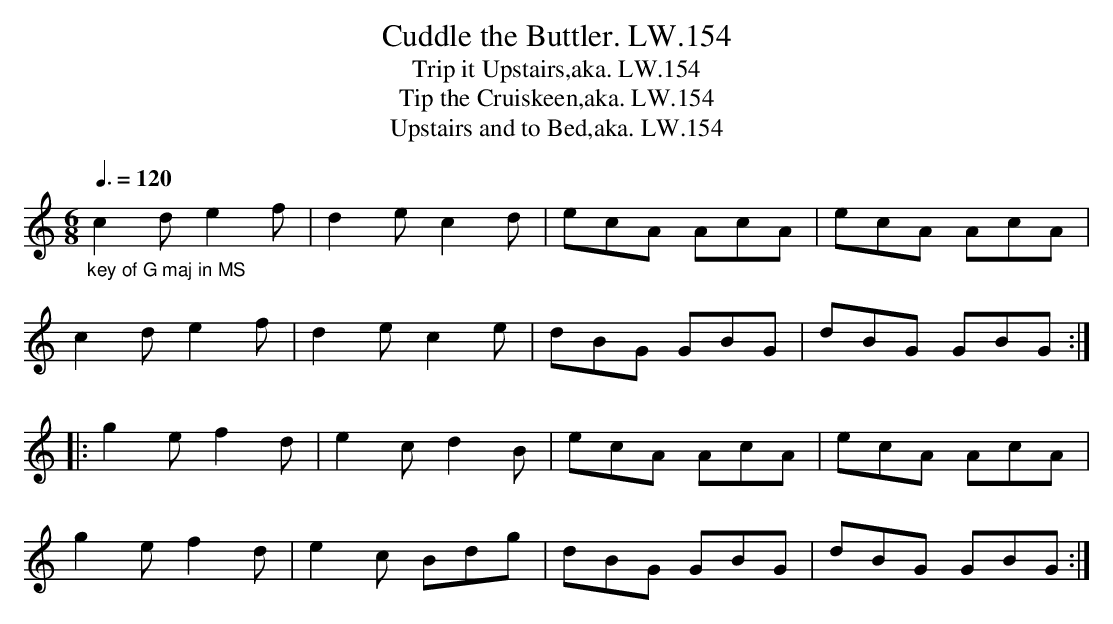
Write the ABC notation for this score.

X:1
T:Cuddle the Buttler. LW.154
T:Trip it Upstairs,aka. LW.154
T:Tip the Cruiskeen,aka. LW.154
T:Upstairs and to Bed,aka. LW.154
L:1/8
M:6/8
Q:3/8=120
K:C
"_key of G maj in MS"c2d e2f|d2e c2d|ecA AcA|ecA AcA|
c2d e2f|d2e c2e|dBG GBG|dBG GBG:|
|: g2e f2d|e2c d2B|ecA AcA|ecA AcA|
g2e f2d|e2c Bdg|dBG GBG|dBG GBG :|
